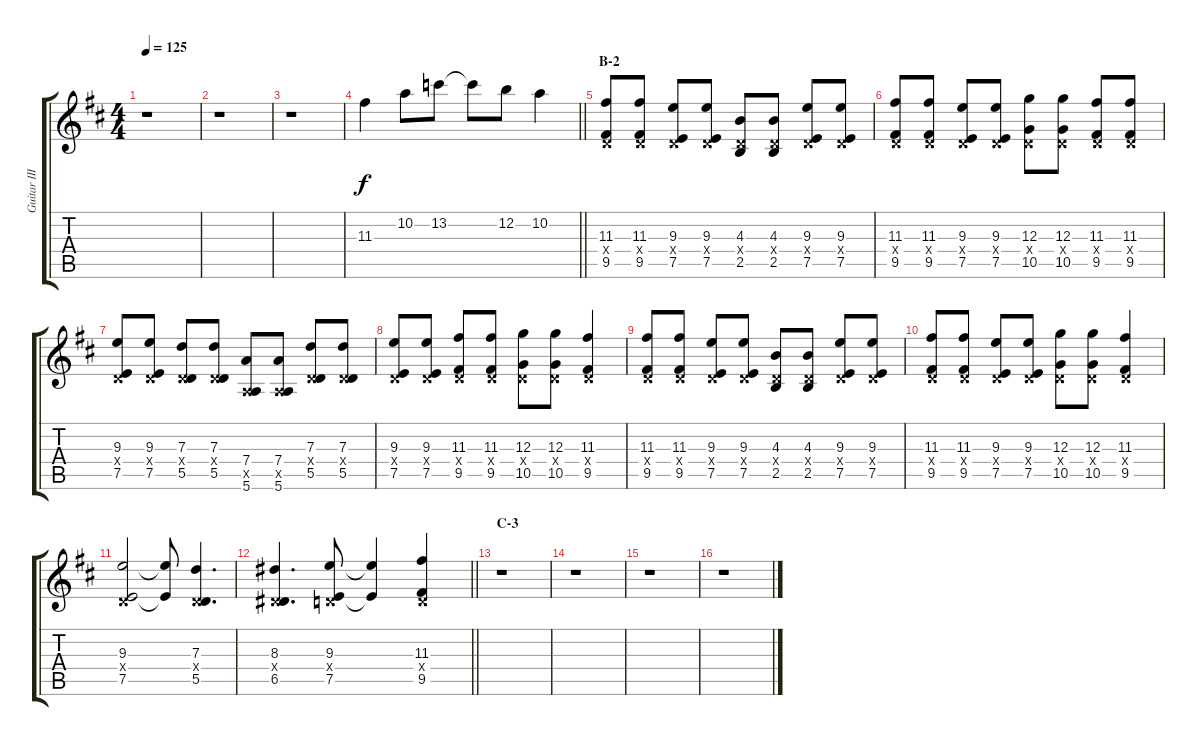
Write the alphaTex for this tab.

\track ("Guitar III" "Guitar III") {instrument overdrivenguitar}
\staff {score tabs}
\tuning (E4 B3 G3 D3 A2 E2) {hide}
\ts (4 4)
\tempo 125
\clef g2
\ks d
r.1{dy f} |
r.1 |
r.1 |
\barLineRight lightlight
11.3.4 10.2.8 13.2.8 13.2{t}.8 12.2.8 10.2.4 |
\section ("" "B-2")
(11.3 0.4{x} 9.5).8 (11.3 0.4{x} 9.5).8 (9.3 0.4{x} 7.5).8 (9.3 0.4{x} 7.5).8 (4.3 0.4{x} 2.5).8 (4.3 0.4{x} 2.5).8 (9.3 0.4{x} 7.5).8 (9.3 0.4{x} 7.5).8 |
(11.3 0.4{x} 9.5).8 (11.3 0.4{x} 9.5).8 (9.3 0.4{x} 7.5).8 (9.3 0.4{x} 7.5).8 (12.3 0.4{x} 10.5).8 (12.3 0.4{x} 10.5).8 (11.3 0.4{x} 9.5).8 (11.3 0.4{x} 9.5).8 |
(9.3 0.4{x} 7.5).8 (9.3 0.4{x} 7.5).8 (7.3 0.4{x} 5.5).8 (7.3 0.4{x} 5.5).8 (7.4 0.5{x} 5.6).8 (7.4 0.5{x} 5.6).8 (7.3 0.4{x} 5.5).8 (7.3 0.4{x} 5.5).8 |
(9.3 0.4{x} 7.5).8 (9.3 0.4{x} 7.5).8 (11.3 0.4{x} 9.5).8 (11.3 0.4{x} 9.5).8 (12.3 0.4{x} 10.5).8 (12.3 0.4{x} 10.5).8 (11.3 0.4{x} 9.5).4 |
(11.3 0.4{x} 9.5).8 (11.3 0.4{x} 9.5).8 (9.3 0.4{x} 7.5).8 (9.3 0.4{x} 7.5).8 (4.3 0.4{x} 2.5).8 (4.3 0.4{x} 2.5).8 (9.3 0.4{x} 7.5).8 (9.3 0.4{x} 7.5).8 |
(11.3 0.4{x} 9.5).8 (11.3 0.4{x} 9.5).8 (9.3 0.4{x} 7.5).8 (9.3 0.4{x} 7.5).8 (12.3 0.4{x} 10.5).8 (12.3 0.4{x} 10.5).8 (11.3 0.4{x} 9.5).4 |
(9.3 0.4{x} 7.5).2 (9.3{t} 7.5{t}).8 (7.3 0.4{x} 5.5).4{d} |
\barLineRight lightlight
(8.3 0.4{x} 6.5).4{d} (9.3 0.4{x} 7.5).8 (9.3{t} 7.5{t}).4 (11.3 0.4{x} 9.5).4 |
\section ("" "C-3")
r.1 |
r.1 |
r.1 |
r.1
